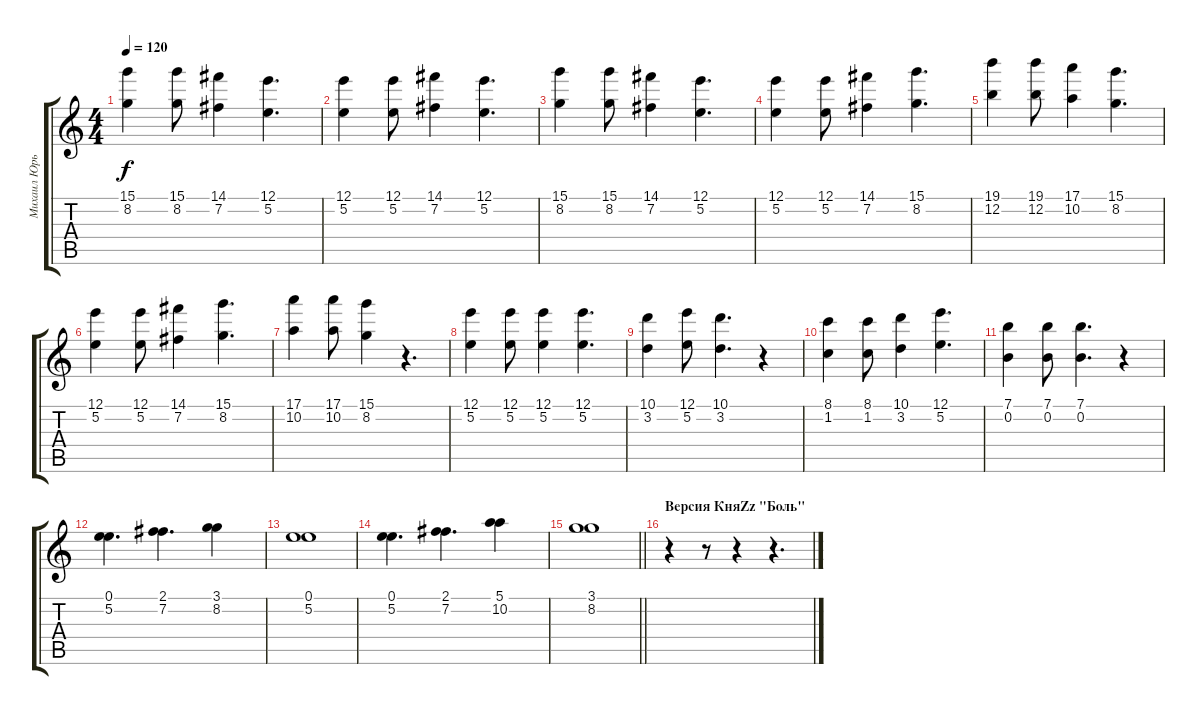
\track ("Михаил Юрьевич (вокал)" "Михаил Юрь") {instrument acousticguitarsteel}
\staff {score tabs}
\tuning (E4 B3 G3 D3 A2 E2) {hide}
\ts (4 4)
\tempo 120
\clef g2
\ks c
(15.1 8.2).4{dy f} (15.1 8.2).8 (14.1 7.2).4 (12.1 5.2).4{d} |
(12.1 5.2).4 (12.1 5.2).8 (14.1 7.2).4 (12.1 5.2).4{d} |
(15.1 8.2).4 (15.1 8.2).8 (14.1 7.2).4 (12.1 5.2).4{d} |
(12.1 5.2).4 (12.1 5.2).8 (14.1 7.2).4 (15.1 8.2).4{d} |
(19.1 12.2).4 (19.1 12.2).8 (17.1 10.2).4 (15.1 8.2).4{d} |
(12.1 5.2).4 (12.1 5.2).8 (14.1 7.2).4 (15.1 8.2).4{d} |
(17.1 10.2).4 (17.1 10.2).8 (15.1 8.2).4 r.4{d} |
(12.1 5.2).4 (12.1 5.2).8 (12.1 5.2).4 (12.1 5.2).4{d} |
(10.1 3.2).4 (12.1 5.2).8 (10.1 3.2).4{d} r.4 |
(8.1 1.2).4 (8.1 1.2).8 (10.1 3.2).4 (12.1 5.2).4{d} |
(7.1 0.2).4 (7.1 0.2).8 (7.1 0.2).4{d} r.4 |
(0.1 5.2).4{d} (2.1 7.2).4{d} (3.1 8.2).4 |
(0.1 5.2).1 |
(0.1 5.2).4{d} (2.1 7.2).4{d} (5.1 10.2).4 |
\barLineRight lightlight
(3.1 8.2).1 |
\section ("" "Версия КняZz \"Боль\"")
r.4 r.8 r.4 r.4{d}
